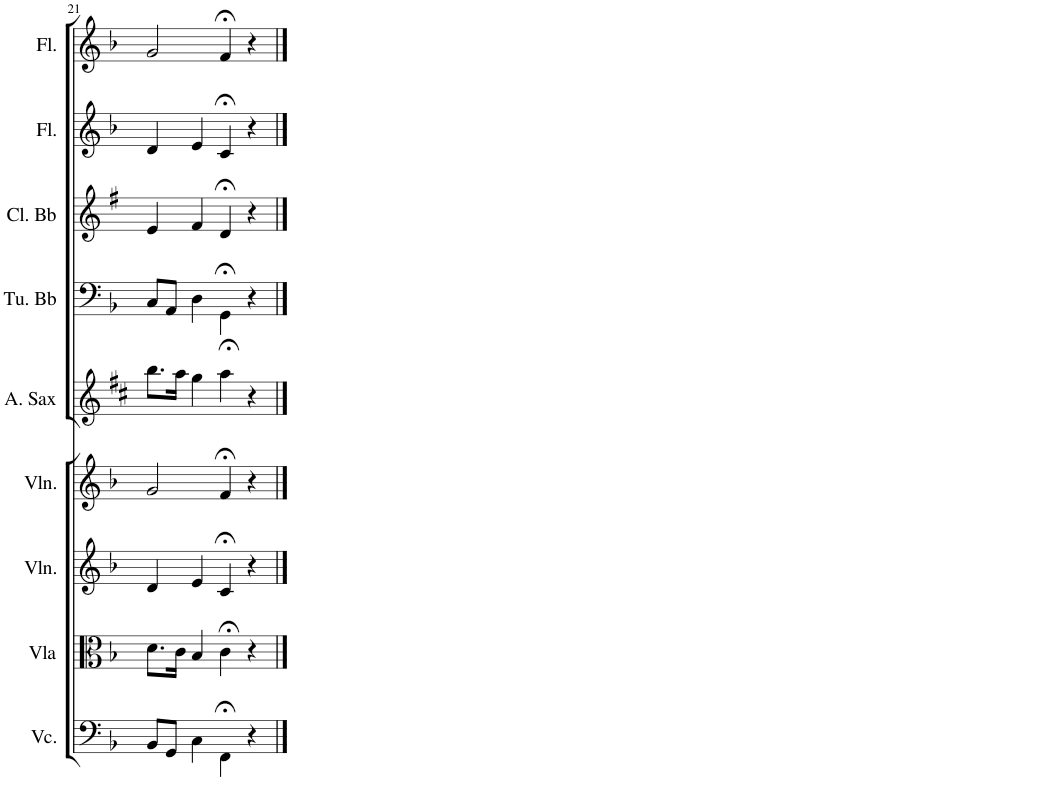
**kern	**kern	**kern	**kern	**kern	**kern	**kern	**kern	**kern
*part9	*part8	*part7	*part6	*part5	*part4	*part3	*part2	*part1
*staff9	*staff8	*staff7	*staff6	*staff5	*staff4	*staff3	*staff2	*staff1
*I"Violoncelo	*I"Viola	*I"Violino	*I"Violino	*I"Saxofone Alto	*I"Tuba em Bb	*I"Clarineta Bb	*I"Flauta	*I"Flauta
*I'Vc.	*I'Vla	*I'Vln.	*I'Vln.	*	*I'Tu. Bb	*I'Cl. Bb	*I'Fl.	*I'Fl.
!!LO:PB:g=z
*clefF4	*clefC3	*clefG2	*clefG2	*clefG2	*clefF4	*clefG2	*clefG2	*clefG2
*	*	*	*	*Trd5c9	*	*Trd1c2	*	*
*k[b-]	*k[b-]	*k[b-]	*k[b-]	*k[f#c#]	*k[b-]	*k[f#]	*k[b-]	*k[b-]
*M4/4	*M4/4	*M4/4	*M4/4	*M4/4	*M4/4	*M4/4	*M4/4	*M4/4
=21	=21	=21	=21	=21	=21	=21	=21	=21
8BB-/L	8.d\L	4d/	2g/	8.bb\L	8C/L	4e/	4d/	2g/
8GG/J	.	.	.	.	8AA/J	.	.	.
.	16c\Jk	.	.	16aa\Jk	.	.	.	.
4C\	4B-/	4e/	.	4gg\	4D\	4f#/	4e/	.
4FF;<\	4c;<\	4c;</	4f;</	4aa;<\	4GG;<\	4d;</	4c;</	4f;</
4r	4r	4r	4r	4r	4r	4r	4r	4r
==	==	==	==	==	==	==	==	==
*-	*-	*-	*-	*-	*-	*-	*-	*-
